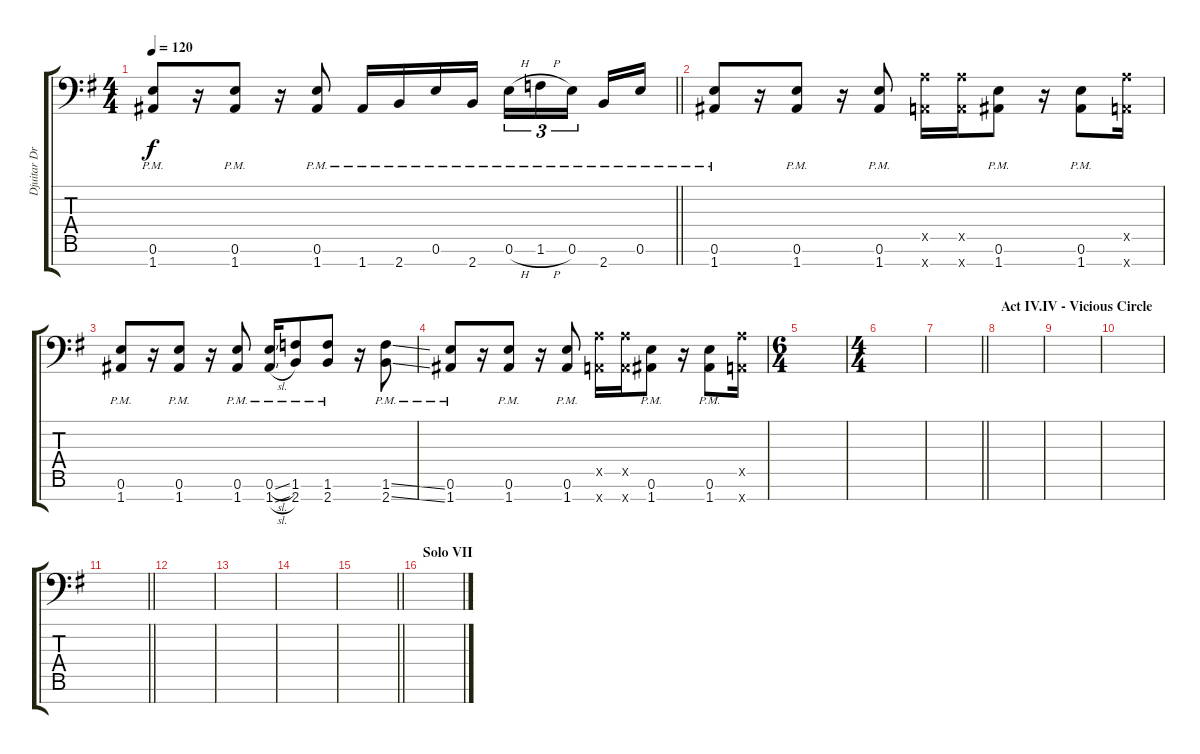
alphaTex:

\track ("Djuitar Dropped A" "Djuitar Dr") {instrument distortionguitar}
\staff {score tabs}
\tuning (E4 B3 G3 D3 A2 E2 A1) {hide}
\ts (4 4)
\tempo 120
\clef f4
\barLineRight lightlight
\ks eminor
(0.6{pm} 1.7{pm}).8{dy f} r.16 (0.6{pm} 1.7{pm}).8 r.16 (0.6{pm} 1.7{pm}).8 1.7{pm}.16 2.7{pm}.16 0.6{pm}.16 2.7{pm}.16 0.6{h pm}.16{tu (3 2)} 1.6{h pm}.16{tu (3 2)} 0.6{pm}.16{tu (3 2) beam splitsecondary} 2.7{pm}.16 0.6{pm}.16 |
(0.6{pm} 1.7{pm}).8 r.16 (0.6{pm} 1.7{pm}).8 r.16 (0.6{pm} 1.7{pm}).8 (0.5{x} 0.7{x}).16 (0.5{x} 0.7{x}).16 (0.6{pm} 1.7{pm}).8 r.16 (0.6{pm} 1.7{pm}).8 (0.5{x} 0.7{x}).16 |
(0.6{pm} 1.7{pm}).8 r.16 (0.6{pm} 1.7{pm}).8 r.16 (0.6{pm} 1.7{pm}).8 (0.6{sl pm} 1.7{sl pm}).16 (1.6{pm} 2.7{pm}).8 (1.6{pm} 2.7{pm}).8 r.16 (1.6{ss pm} 2.7{ss pm}).8 |
(0.6{pm} 1.7{pm}).8 r.16 (0.6{pm} 1.7{pm}).8 r.16 (0.6{pm} 1.7{pm}).8 (0.5{x} 0.7{x}).16 (0.5{x} 0.7{x}).16 (0.6{pm} 1.7{pm}).8 r.16 (0.6{pm} 1.7{pm}).8 (0.5{x} 0.7{x}).16 |
\ts (6 4)
|
\ts (4 4)
|
\barLineRight lightlight
|
\section ("" "Act IV.IV - Vicious Circle")
|
|
|
\barLineRight lightlight
|
|
|
|
\barLineRight lightlight
|
\section ("" "Solo VII")
